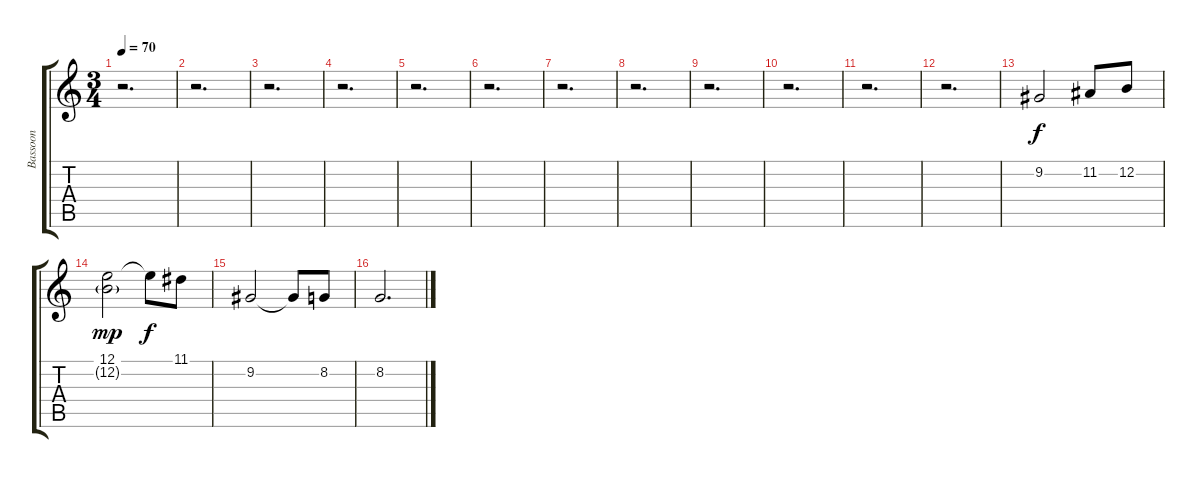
\track ("Bassoon" "Bassoon") {instrument bassoon}
\staff {score tabs}
\tuning (E4 B3 G3 D3 A2 E2) {hide}
\ts (3 4)
\tempo 70
\clef g2
\ks c
r.2{d dy f} |
r.2{d} |
r.2{d} |
r.2{d} |
r.2{d} |
r.2{d} |
r.2{d} |
r.2{d} |
r.2{d} |
r.2{d} |
r.2{d} |
r.2{d} |
9.2.2 11.2.8 12.2.8 |
(12.1 12.2{g}).2{dy mp} 12.1{t}.8{dy f} 11.1.8 |
9.2.2 9.2{t}.8 8.2.8 |
8.2.2{d}
